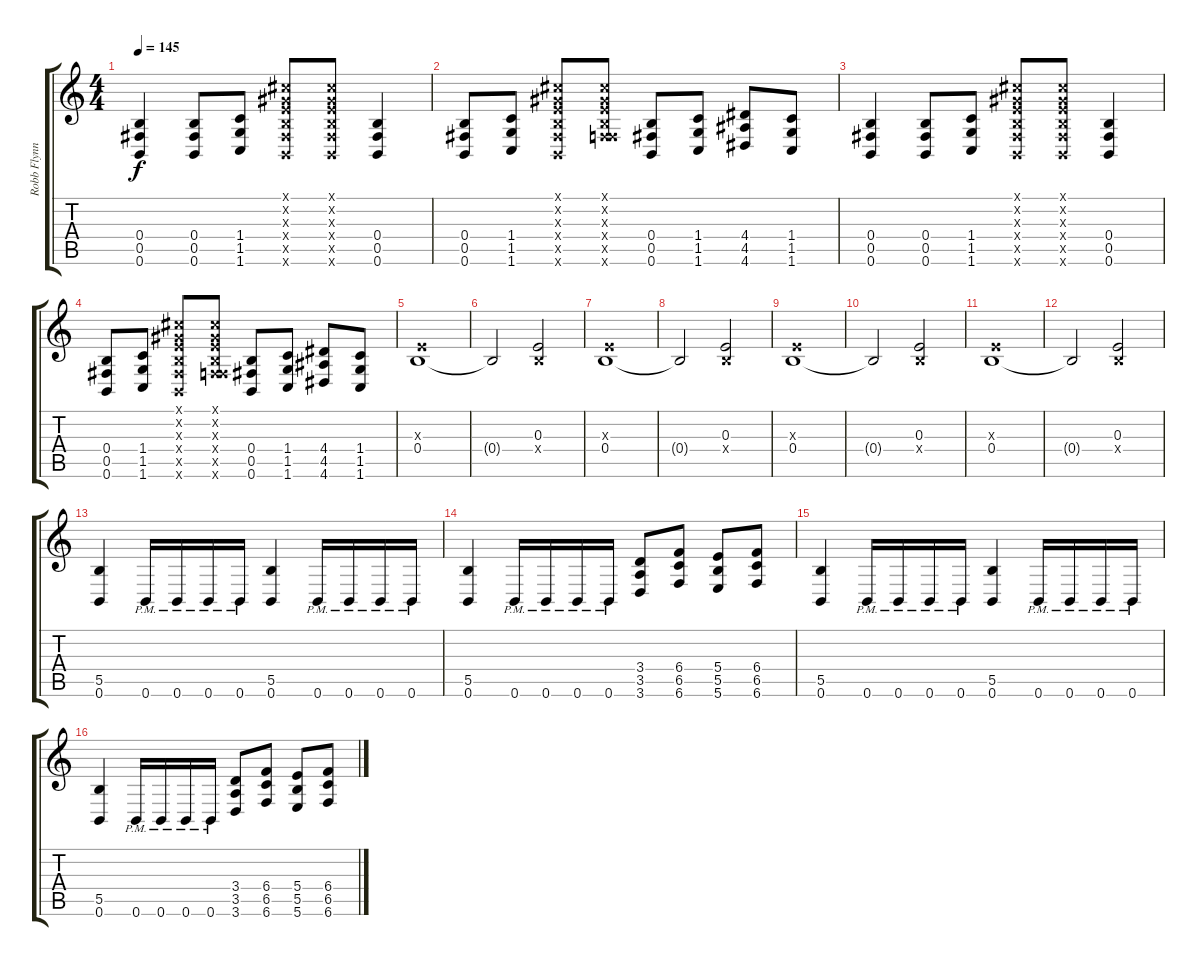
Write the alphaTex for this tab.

\track ("Robb Flynn" "Robb Flynn") {instrument distortionguitar}
\staff {score tabs}
\tuning (Db4 Ab3 E3 B2 Gb2 B1) {hide}
\ts (4 4)
\tempo 145
\clef g2
\ks c
(0.4 0.5 0.6).4{dy f} (0.4 0.5 0.6).8 (1.4 1.5 1.6).8 (0.1{x} 0.2{x} 0.3{x} 0.4{x} 0.5{x} 0.6{x}).8 (0.1{x} 0.2{x} 0.3{x} 0.4{x} 0.5{x} 0.6{x}).8 (0.4 0.5 0.6).4 |
(0.4 0.5 0.6).8 (1.4 1.5 1.6).8 (0.1{x} 0.2{x} 0.3{x} 0.4{x} 0.5{x} 0.6{x}).8 (0.1{x} 0.2{x} 0.3{x} 0.4{x} 0.5{x} 6.6{x}).8 (0.4 0.5 0.6).8 (1.4 1.5 1.6).8 (4.4 4.5 4.6).8 (1.4 1.5 1.6).8 |
(0.4 0.5 0.6).4 (0.4 0.5 0.6).8 (1.4 1.5 1.6).8 (0.1{x} 0.2{x} 0.3{x} 0.4{x} 0.5{x} 0.6{x}).8 (0.1{x} 0.2{x} 0.3{x} 0.4{x} 0.5{x} 0.6{x}).8 (0.4 0.5 0.6).4 |
(0.4 0.5 0.6).8 (1.4 1.5 1.6).8 (0.1{x} 0.2{x} 0.3{x} 0.4{x} 0.5{x} 0.6{x}).8 (0.1{x} 0.2{x} 0.3{x} 0.4{x} 0.5{x} 6.6{x}).8 (0.4 0.5 0.6).8 (1.4 1.5 1.6).8 (4.4 4.5 4.6).8 (1.4 1.5 1.6).8 |
(0.3{x} 0.4).1 |
0.4{t}.2 (0.3 0.4{x}).2 |
(0.3{x} 0.4).1 |
0.4{t}.2 (0.3 0.4{x}).2 |
(0.3{x} 0.4).1 |
0.4{t}.2 (0.3 0.4{x}).2 |
(0.3{x} 0.4).1 |
0.4{t}.2 (0.3 0.4{x}).2 |
(5.5 0.6).4 0.6{pm}.16 0.6{pm}.16 0.6{pm}.16 0.6{pm}.16 (5.5 0.6).4 0.6{pm}.16 0.6{pm}.16 0.6{pm}.16 0.6{pm}.16 |
(5.5 0.6).4 0.6{pm}.16 0.6{pm}.16 0.6{pm}.16 0.6{pm}.16 (3.4 3.5 3.6).8 (6.4 6.5 6.6).8 (5.4 5.5 5.6).8 (6.4 6.5 6.6).8 |
(5.5 0.6).4 0.6{pm}.16 0.6{pm}.16 0.6{pm}.16 0.6{pm}.16 (5.5 0.6).4 0.6{pm}.16 0.6{pm}.16 0.6{pm}.16 0.6{pm}.16 |
(5.5 0.6).4 0.6{pm}.16 0.6{pm}.16 0.6{pm}.16 0.6{pm}.16 (3.4 3.5 3.6).8 (6.4 6.5 6.6).8 (5.4 5.5 5.6).8 (6.4 6.5 6.6).8
